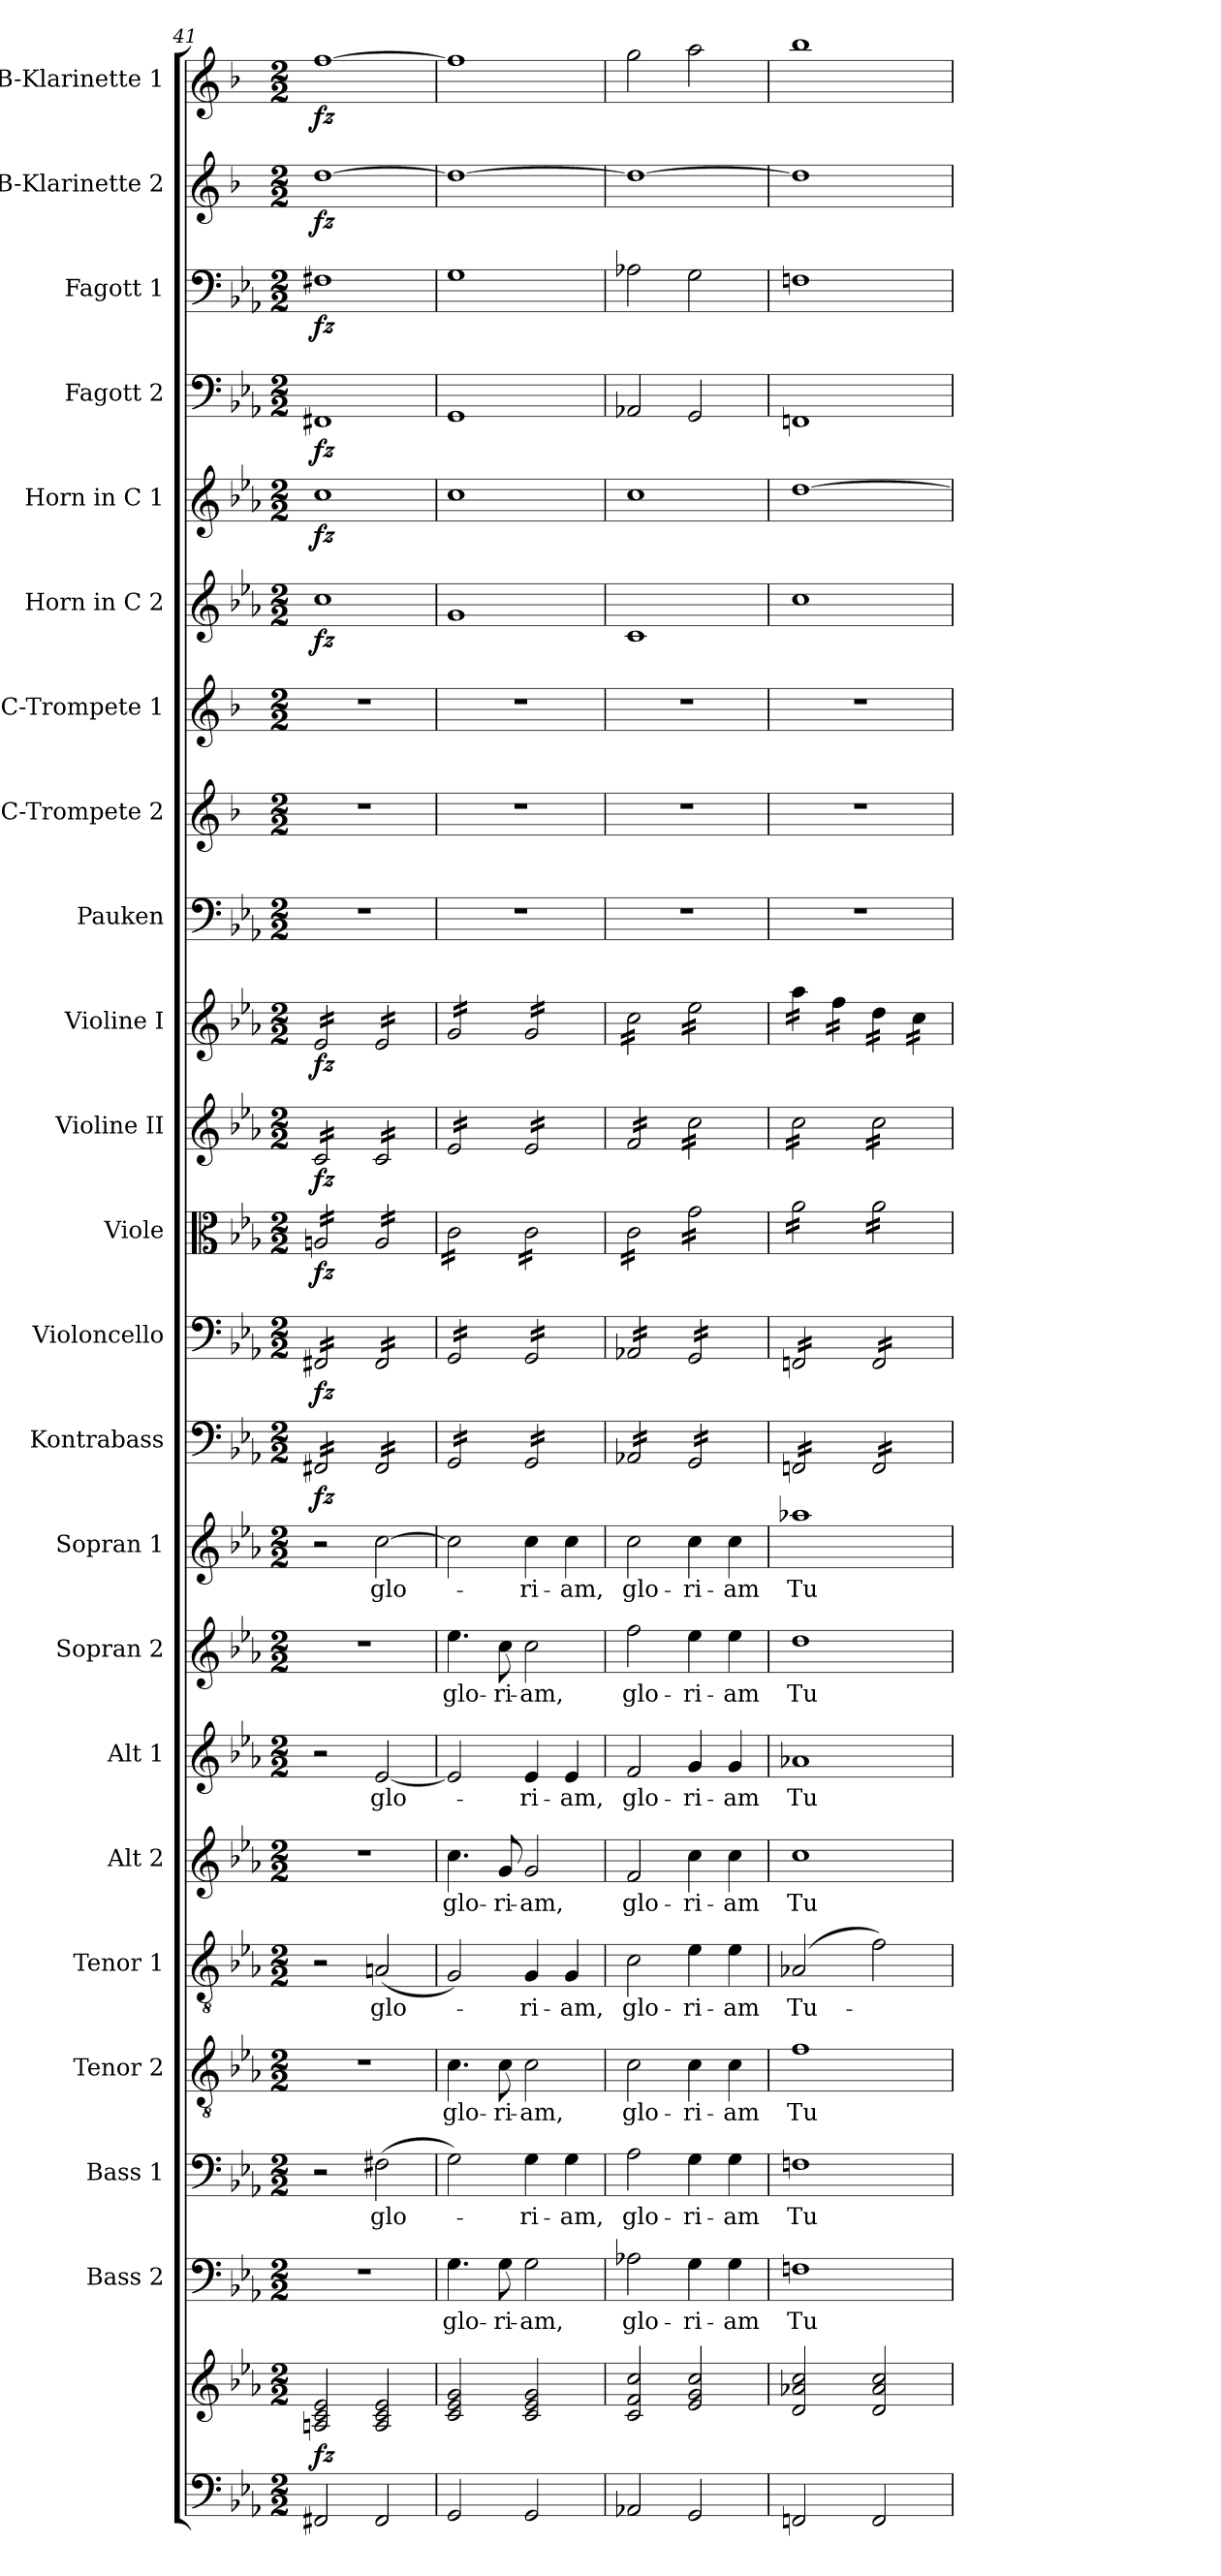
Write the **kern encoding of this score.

**kern	**kern	**dynam	**kern	**text	**kern	**text	**kern	**text	**kern	**text	**kern	**text	**kern	**text	**kern	**text	**kern	**text	**kern	**dynam	**kern	**dynam	**kern	**dynam	**kern	**dynam	**kern	**dynam	**kern	**kern	**kern	**kern	**dynam	**kern	**dynam	**kern	**dynam	**kern	**dynam	**kern	**dynam	**kern	**dynam
*part23	*part23	*part23	*part22	*part22	*part21	*part21	*part20	*part20	*part19	*part19	*part18	*part18	*part17	*part17	*part16	*part16	*part15	*part15	*part14	*part14	*part13	*part13	*part12	*part12	*part11	*part11	*part10	*part10	*part9	*part8	*part7	*part6	*part6	*part5	*part5	*part4	*part4	*part3	*part3	*part2	*part2	*part1	*part1
*staff24	*staff23	*staff23/24	*staff22	*staff22	*staff21	*staff21	*staff20	*staff20	*staff19	*staff19	*staff18	*staff18	*staff17	*staff17	*staff16	*staff16	*staff15	*staff15	*staff14	*staff14	*staff13	*staff13	*staff12	*staff12	*staff11	*staff11	*staff10	*staff10	*staff9	*staff8	*staff7	*staff6	*staff6	*staff5	*staff5	*staff4	*staff4	*staff3	*staff3	*staff2	*staff2	*staff1	*staff1
*	*	*	*I"Bass 2	*	*I"Bass 1	*	*I"Tenor 2	*	*I"Tenor 1	*	*I"Alt 2	*	*I"Alt 1	*	*I"Sopran 2	*	*I"Sopran 1	*	*I"Kontrabass	*	*I"Violoncello	*	*I"Viole	*	*I"Violine II	*	*I"Violine I	*	*I"Pauken	*I"C-Trompete 2	*I"C-Trompete 1	*I"Horn in C 2	*	*I"Horn in C 1	*	*I"Fagott 2	*	*I"Fagott 1	*	*I"B-Klarinette 2	*	*I"B-Klarinette 1	*
*	*	*	*I'B. 2	*	*I'B. 1	*	*I'T. 2	*	*I'T. 1	*	*I'A. 2	*	*I'A. 1	*	*I'S. 2	*	*I'S. 1	*	*I'Kb.	*	*I'Vc.	*	*I'Vle.	*	*I'Vl. II	*	*I'Vl. I	*	*I'Pk.	*I'C Trp. 2	*I'C Trp. 1	*	*	*	*	*I'Fg. 2	*	*I'Fg. 1	*	*I'B Kl. 2	*	*I'B Kl. 1	*
*clefF4	*clefG2	*	*clefF4	*	*clefF4	*	*clefGv2	*	*clefGv2	*	*clefG2	*	*clefG2	*	*clefG2	*	*clefG2	*	*clefF4	*	*clefF4	*	*clefC3	*	*clefG2	*	*clefG2	*	*clefF4	*clefG2	*clefG2	*clefG2	*	*clefG2	*	*clefF4	*	*clefF4	*	*clefG2	*	*clefG2	*
*	*	*	*	*	*	*	*	*	*	*	*	*	*	*	*	*	*	*	*ITrd7c12	*	*	*	*	*	*	*	*	*	*	*ITrd1c2	*ITrd1c2	*ITrd7c12	*	*ITrd7c12	*	*	*	*	*	*ITrd1c2	*	*ITrd1c2	*
*k[b-e-a-]	*k[b-e-a-]	*	*k[b-e-a-]	*	*k[b-e-a-]	*	*k[b-e-a-]	*	*k[b-e-a-]	*	*k[b-e-a-]	*	*k[b-e-a-]	*	*k[b-e-a-]	*	*k[b-e-a-]	*	*k[b-e-a-]	*	*k[b-e-a-]	*	*k[b-e-a-]	*	*k[b-e-a-]	*	*k[b-e-a-]	*	*k[b-e-a-]	*k[b-e-a-]	*k[b-e-a-]	*k[b-e-a-]	*	*k[b-e-a-]	*	*k[b-e-a-]	*	*k[b-e-a-]	*	*k[b-e-a-]	*	*k[b-e-a-]	*
*E-:	*E-:	*	*E-:	*	*E-:	*	*E-:	*	*E-:	*	*E-:	*	*E-:	*	*E-:	*	*E-:	*	*E-:	*	*E-:	*	*E-:	*	*E-:	*	*E-:	*	*E-:	*E-:	*E-:	*E-:	*	*E-:	*	*E-:	*	*E-:	*	*E-:	*	*E-:	*
*M2/2	*M2/2	*	*M2/2	*	*M2/2	*	*M2/2	*	*M2/2	*	*M2/2	*	*M2/2	*	*M2/2	*	*M2/2	*	*M2/2	*	*M2/2	*	*M2/2	*	*M2/2	*	*M2/2	*	*M2/2	*M2/2	*M2/2	*M2/2	*	*M2/2	*	*M2/2	*	*M2/2	*	*M2/2	*	*M2/2	*
=41	=41	=41	=41	=41	=41	=41	=41	=41	=41	=41	=41	=41	=41	=41	=41	=41	=41	=41	=41	=41	=41	=41	=41	=41	=41	=41	=41	=41	=41	=41	=41	=41	=41	=41	=41	=41	=41	=41	=41	=41	=41	=41	=41
!	!	!LO:DY:b	!	!	!	!	!	!	!	!	!	!	!	!	!	!	!	!	!	!LO:DY:b	!	!LO:DY:b	!	!LO:DY:b	!	!LO:DY:b	!	!LO:DY:b	!	!	!	!	!LO:DY:b	!	!LO:DY:b	!	!LO:DY:b	!	!LO:DY:b	!	!LO:DY:b	!	!LO:DY:b
*	*	*	*	*	*	*	*	*	*	*	*	*	*	*	*	*	*	*	*tremolo	*	*	*	*	*	*	*	*	*	*	*	*	*	*	*	*	*	*	*	*	*	*	*	*
*	*	*	*	*	*	*	*	*	*	*	*	*	*	*	*	*	*	*	*	*	*tremolo	*	*	*	*	*	*	*	*	*	*	*	*	*	*	*	*	*	*	*	*	*	*
*	*	*	*	*	*	*	*	*	*	*	*	*	*	*	*	*	*	*	*	*	*	*	*tremolo	*	*	*	*	*	*	*	*	*	*	*	*	*	*	*	*	*	*	*	*
*	*	*	*	*	*	*	*	*	*	*	*	*	*	*	*	*	*	*	*	*	*	*	*	*	*tremolo	*	*	*	*	*	*	*	*	*	*	*	*	*	*	*	*	*	*
*	*	*	*	*	*	*	*	*	*	*	*	*	*	*	*	*	*	*	*	*	*	*	*	*	*	*	*tremolo	*	*	*	*	*	*	*	*	*	*	*	*	*	*	*	*
2FF#X/	2An/ 2c/ 2e-/	fz	1r	.	2r	.	1r	.	2r	.	1r	.	2r	.	1r	.	2r	.	16FFF#X/LL	fz	16FF#X/LL	fz	16An/LL	fz	16c/LL	fz	16e-/LL	fz	1r	1r	1r	1c	fz	1c	fz	1FF#X	fz	1F#X	fz	[1cc	fz	[1ee-	fz
.	.	.	.	.	.	.	.	.	.	.	.	.	.	.	.	.	.	.	16FFF#X/	.	16FF#X/	.	16An/	.	16c/	.	16e-/	.	.	.	.	.	.	.	.	.	.	.	.	.	.	.	.
.	.	.	.	.	.	.	.	.	.	.	.	.	.	.	.	.	.	.	16FFF#X/	.	16FF#X/	.	16An/	.	16c/	.	16e-/	.	.	.	.	.	.	.	.	.	.	.	.	.	.	.	.
.	.	.	.	.	.	.	.	.	.	.	.	.	.	.	.	.	.	.	16FFF#X/	.	16FF#X/	.	16An/	.	16c/	.	16e-/	.	.	.	.	.	.	.	.	.	.	.	.	.	.	.	.
.	.	.	.	.	.	.	.	.	.	.	.	.	.	.	.	.	.	.	16FFF#X/	.	16FF#X/	.	16An/	.	16c/	.	16e-/	.	.	.	.	.	.	.	.	.	.	.	.	.	.	.	.
.	.	.	.	.	.	.	.	.	.	.	.	.	.	.	.	.	.	.	16FFF#X/	.	16FF#X/	.	16An/	.	16c/	.	16e-/	.	.	.	.	.	.	.	.	.	.	.	.	.	.	.	.
.	.	.	.	.	.	.	.	.	.	.	.	.	.	.	.	.	.	.	16FFF#X/	.	16FF#X/	.	16An/	.	16c/	.	16e-/	.	.	.	.	.	.	.	.	.	.	.	.	.	.	.	.
.	.	.	.	.	.	.	.	.	.	.	.	.	.	.	.	.	.	.	16FFF#X/JJ	.	16FF#X/JJ	.	16An/JJ	.	16c/JJ	.	16e-/JJ	.	.	.	.	.	.	.	.	.	.	.	.	.	.	.	.
!	!	!	!	!	!	!LO:LY:b	!	!	!	!LO:LY:b	!	!	!	!LO:LY:b	!	!	!	!LO:LY:b	!	!	!	!	!	!	!	!	!	!	!	!	!	!	!	!	!	!	!	!	!	!	!	!	!
2FF#/	2A/ 2c/ 2e-/	.	.	.	(>2F#X\	glo-	.	.	(<2An/	glo-	.	.	[2e-/	glo-	.	.	[2cc\	glo-	16FFF#/LL	.	16FF#/LL	.	16A/LL	.	16c/LL	.	16e-/LL	.	.	.	.	.	.	.	.	.	.	.	.	.	.	.	.
.	.	.	.	.	.	.	.	.	.	.	.	.	.	.	.	.	.	.	16FFF#/	.	16FF#/	.	16A/	.	16c/	.	16e-/	.	.	.	.	.	.	.	.	.	.	.	.	.	.	.	.
.	.	.	.	.	.	.	.	.	.	.	.	.	.	.	.	.	.	.	16FFF#/	.	16FF#/	.	16A/	.	16c/	.	16e-/	.	.	.	.	.	.	.	.	.	.	.	.	.	.	.	.
.	.	.	.	.	.	.	.	.	.	.	.	.	.	.	.	.	.	.	16FFF#/	.	16FF#/	.	16A/	.	16c/	.	16e-/	.	.	.	.	.	.	.	.	.	.	.	.	.	.	.	.
.	.	.	.	.	.	.	.	.	.	.	.	.	.	.	.	.	.	.	16FFF#/	.	16FF#/	.	16A/	.	16c/	.	16e-/	.	.	.	.	.	.	.	.	.	.	.	.	.	.	.	.
.	.	.	.	.	.	.	.	.	.	.	.	.	.	.	.	.	.	.	16FFF#/	.	16FF#/	.	16A/	.	16c/	.	16e-/	.	.	.	.	.	.	.	.	.	.	.	.	.	.	.	.
.	.	.	.	.	.	.	.	.	.	.	.	.	.	.	.	.	.	.	16FFF#/	.	16FF#/	.	16A/	.	16c/	.	16e-/	.	.	.	.	.	.	.	.	.	.	.	.	.	.	.	.
.	.	.	.	.	.	.	.	.	.	.	.	.	.	.	.	.	.	.	16FFF#/JJ	.	16FF#/JJ	.	16A/JJ	.	16c/JJ	.	16e-/JJ	.	.	.	.	.	.	.	.	.	.	.	.	.	.	.	.
=42	=42	=42	=42	=42	=42	=42	=42	=42	=42	=42	=42	=42	=42	=42	=42	=42	=42	=42	=42	=42	=42	=42	=42	=42	=42	=42	=42	=42	=42	=42	=42	=42	=42	=42	=42	=42	=42	=42	=42	=42	=42	=42	=42
!	!	!	!	!LO:LY:b	!	!	!	!LO:LY:b	!	!	!	!LO:LY:b	!	!	!	!LO:LY:b	!	!	!	!	!	!	!	!	!	!	!	!	!	!	!	!	!	!	!	!	!	!	!	!	!	!	!
2GG/	2c/ 2e-/ 2g/	.	4.G\	glo-	2G\)	.	4.c\	glo-	2G/)	.	4.cc\	glo-	2e-/]	.	4.ee-\	glo-	2cc\]	.	16GGG/LL	.	16GG/LL	.	16c\LL	.	16e-/LL	.	16g/LL	.	1r	1r	1r	1G	.	1c	.	1GG	.	1G	.	1cc_	.	1ee-]	.
.	.	.	.	.	.	.	.	.	.	.	.	.	.	.	.	.	.	.	16GGG/	.	16GG/	.	16c\	.	16e-/	.	16g/	.	.	.	.	.	.	.	.	.	.	.	.	.	.	.	.
.	.	.	.	.	.	.	.	.	.	.	.	.	.	.	.	.	.	.	16GGG/	.	16GG/	.	16c\	.	16e-/	.	16g/	.	.	.	.	.	.	.	.	.	.	.	.	.	.	.	.
.	.	.	.	.	.	.	.	.	.	.	.	.	.	.	.	.	.	.	16GGG/	.	16GG/	.	16c\	.	16e-/	.	16g/	.	.	.	.	.	.	.	.	.	.	.	.	.	.	.	.
.	.	.	.	.	.	.	.	.	.	.	.	.	.	.	.	.	.	.	16GGG/	.	16GG/	.	16c\	.	16e-/	.	16g/	.	.	.	.	.	.	.	.	.	.	.	.	.	.	.	.
.	.	.	.	.	.	.	.	.	.	.	.	.	.	.	.	.	.	.	16GGG/	.	16GG/	.	16c\	.	16e-/	.	16g/	.	.	.	.	.	.	.	.	.	.	.	.	.	.	.	.
!	!	!	!	!LO:LY:b	!	!	!	!LO:LY:b	!	!	!	!LO:LY:b	!	!	!	!LO:LY:b	!	!	!	!	!	!	!	!	!	!	!	!	!	!	!	!	!	!	!	!	!	!	!	!	!	!	!
.	.	.	8G\	-ri-	.	.	8c\	-ri-	.	.	8g/	-ri-	.	.	8cc\	-ri-	.	.	16GGG/	.	16GG/	.	16c\	.	16e-/	.	16g/	.	.	.	.	.	.	.	.	.	.	.	.	.	.	.	.
.	.	.	.	.	.	.	.	.	.	.	.	.	.	.	.	.	.	.	16GGG/JJ	.	16GG/JJ	.	16c\JJ	.	16e-/JJ	.	16g/JJ	.	.	.	.	.	.	.	.	.	.	.	.	.	.	.	.
!	!	!	!	!LO:LY:b	!	!LO:LY:b	!	!LO:LY:b	!	!LO:LY:b	!	!LO:LY:b	!	!LO:LY:b	!	!LO:LY:b	!	!LO:LY:b	!	!	!	!	!	!	!	!	!	!	!	!	!	!	!	!	!	!	!	!	!	!	!	!	!
2GG/	2c/ 2e-/ 2g/	.	2G\	-am,	4G\	-ri-	2c\	-am,	4G/	-ri-	2g/	-am,	4e-/	-ri-	2cc\	-am,	4cc\	-ri-	16GGG/LL	.	16GG/LL	.	16c\LL	.	16e-/LL	.	16g/LL	.	.	.	.	.	.	.	.	.	.	.	.	.	.	.	.
.	.	.	.	.	.	.	.	.	.	.	.	.	.	.	.	.	.	.	16GGG/	.	16GG/	.	16c\	.	16e-/	.	16g/	.	.	.	.	.	.	.	.	.	.	.	.	.	.	.	.
.	.	.	.	.	.	.	.	.	.	.	.	.	.	.	.	.	.	.	16GGG/	.	16GG/	.	16c\	.	16e-/	.	16g/	.	.	.	.	.	.	.	.	.	.	.	.	.	.	.	.
.	.	.	.	.	.	.	.	.	.	.	.	.	.	.	.	.	.	.	16GGG/	.	16GG/	.	16c\	.	16e-/	.	16g/	.	.	.	.	.	.	.	.	.	.	.	.	.	.	.	.
!	!	!	!	!	!	!LO:LY:b	!	!	!	!LO:LY:b	!	!	!	!LO:LY:b	!	!	!	!LO:LY:b	!	!	!	!	!	!	!	!	!	!	!	!	!	!	!	!	!	!	!	!	!	!	!	!	!
.	.	.	.	.	4G\	-am,	.	.	4G/	-am,	.	.	4e-/	-am,	.	.	4cc\	-am,	16GGG/	.	16GG/	.	16c\	.	16e-/	.	16g/	.	.	.	.	.	.	.	.	.	.	.	.	.	.	.	.
.	.	.	.	.	.	.	.	.	.	.	.	.	.	.	.	.	.	.	16GGG/	.	16GG/	.	16c\	.	16e-/	.	16g/	.	.	.	.	.	.	.	.	.	.	.	.	.	.	.	.
.	.	.	.	.	.	.	.	.	.	.	.	.	.	.	.	.	.	.	16GGG/	.	16GG/	.	16c\	.	16e-/	.	16g/	.	.	.	.	.	.	.	.	.	.	.	.	.	.	.	.
.	.	.	.	.	.	.	.	.	.	.	.	.	.	.	.	.	.	.	16GGG/JJ	.	16GG/JJ	.	16c\JJ	.	16e-/JJ	.	16g/JJ	.	.	.	.	.	.	.	.	.	.	.	.	.	.	.	.
=43	=43	=43	=43	=43	=43	=43	=43	=43	=43	=43	=43	=43	=43	=43	=43	=43	=43	=43	=43	=43	=43	=43	=43	=43	=43	=43	=43	=43	=43	=43	=43	=43	=43	=43	=43	=43	=43	=43	=43	=43	=43	=43	=43
!	!	!	!	!LO:LY:b	!	!LO:LY:b	!	!LO:LY:b	!	!LO:LY:b	!	!LO:LY:b	!	!LO:LY:b	!	!LO:LY:b	!	!LO:LY:b	!	!	!	!	!	!	!	!	!	!	!	!	!	!	!	!	!	!	!	!	!	!	!	!	!
2AA-X/	2c/ 2f/ 2cc/	.	2A-X\	glo-	2A-\	glo-	2c\	glo-	2c\	glo-	2f/	glo-	2f/	glo-	2ff\	glo-	2cc\	glo-	16AAA-X/LL	.	16AA-X/LL	.	16c\LL	.	16f/LL	.	16cc\LL	.	1r	1r	1r	1C	.	1c	.	2AA-X/	.	2A-X\	.	1cc_	.	2ff\	.
.	.	.	.	.	.	.	.	.	.	.	.	.	.	.	.	.	.	.	16AAA-X/	.	16AA-X/	.	16c\	.	16f/	.	16cc\	.	.	.	.	.	.	.	.	.	.	.	.	.	.	.	.
.	.	.	.	.	.	.	.	.	.	.	.	.	.	.	.	.	.	.	16AAA-X/	.	16AA-X/	.	16c\	.	16f/	.	16cc\	.	.	.	.	.	.	.	.	.	.	.	.	.	.	.	.
.	.	.	.	.	.	.	.	.	.	.	.	.	.	.	.	.	.	.	16AAA-X/	.	16AA-X/	.	16c\	.	16f/	.	16cc\	.	.	.	.	.	.	.	.	.	.	.	.	.	.	.	.
.	.	.	.	.	.	.	.	.	.	.	.	.	.	.	.	.	.	.	16AAA-X/	.	16AA-X/	.	16c\	.	16f/	.	16cc\	.	.	.	.	.	.	.	.	.	.	.	.	.	.	.	.
.	.	.	.	.	.	.	.	.	.	.	.	.	.	.	.	.	.	.	16AAA-X/	.	16AA-X/	.	16c\	.	16f/	.	16cc\	.	.	.	.	.	.	.	.	.	.	.	.	.	.	.	.
.	.	.	.	.	.	.	.	.	.	.	.	.	.	.	.	.	.	.	16AAA-X/	.	16AA-X/	.	16c\	.	16f/	.	16cc\	.	.	.	.	.	.	.	.	.	.	.	.	.	.	.	.
.	.	.	.	.	.	.	.	.	.	.	.	.	.	.	.	.	.	.	16AAA-X/JJ	.	16AA-X/JJ	.	16c\JJ	.	16f/JJ	.	16cc\JJ	.	.	.	.	.	.	.	.	.	.	.	.	.	.	.	.
!	!	!	!	!LO:LY:b	!	!LO:LY:b	!	!LO:LY:b	!	!LO:LY:b	!	!LO:LY:b	!	!LO:LY:b	!	!LO:LY:b	!	!LO:LY:b	!	!	!	!	!	!	!	!	!	!	!	!	!	!	!	!	!	!	!	!	!	!	!	!	!
2GG/	2e-/ 2g/ 2cc/	.	4G\	-ri-	4G\	-ri-	4c\	-ri-	4e-\	-ri-	4cc\	-ri-	4g/	-ri-	4ee-\	-ri-	4cc\	-ri-	16GGG/LL	.	16GG/LL	.	16g\LL	.	16cc\LL	.	16ee-\LL	.	.	.	.	.	.	.	.	2GG/	.	2G\	.	.	.	2gg\	.
.	.	.	.	.	.	.	.	.	.	.	.	.	.	.	.	.	.	.	16GGG/	.	16GG/	.	16g\	.	16cc\	.	16ee-\	.	.	.	.	.	.	.	.	.	.	.	.	.	.	.	.
.	.	.	.	.	.	.	.	.	.	.	.	.	.	.	.	.	.	.	16GGG/	.	16GG/	.	16g\	.	16cc\	.	16ee-\	.	.	.	.	.	.	.	.	.	.	.	.	.	.	.	.
.	.	.	.	.	.	.	.	.	.	.	.	.	.	.	.	.	.	.	16GGG/	.	16GG/	.	16g\	.	16cc\	.	16ee-\	.	.	.	.	.	.	.	.	.	.	.	.	.	.	.	.
!	!	!	!	!LO:LY:b	!	!LO:LY:b	!	!LO:LY:b	!	!LO:LY:b	!	!LO:LY:b	!	!LO:LY:b	!	!LO:LY:b	!	!LO:LY:b	!	!	!	!	!	!	!	!	!	!	!	!	!	!	!	!	!	!	!	!	!	!	!	!	!
.	.	.	4G\	-am	4G\	-am	4c\	-am	4e-\	-am	4cc\	-am	4g/	-am	4ee-\	-am	4cc\	-am	16GGG/	.	16GG/	.	16g\	.	16cc\	.	16ee-\	.	.	.	.	.	.	.	.	.	.	.	.	.	.	.	.
.	.	.	.	.	.	.	.	.	.	.	.	.	.	.	.	.	.	.	16GGG/	.	16GG/	.	16g\	.	16cc\	.	16ee-\	.	.	.	.	.	.	.	.	.	.	.	.	.	.	.	.
.	.	.	.	.	.	.	.	.	.	.	.	.	.	.	.	.	.	.	16GGG/	.	16GG/	.	16g\	.	16cc\	.	16ee-\	.	.	.	.	.	.	.	.	.	.	.	.	.	.	.	.
.	.	.	.	.	.	.	.	.	.	.	.	.	.	.	.	.	.	.	16GGG/JJ	.	16GG/JJ	.	16g\JJ	.	16cc\JJ	.	16ee-\JJ	.	.	.	.	.	.	.	.	.	.	.	.	.	.	.	.
!!LO:PB:g=z
=44	=44	=44	=44	=44	=44	=44	=44	=44	=44	=44	=44	=44	=44	=44	=44	=44	=44	=44	=44	=44	=44	=44	=44	=44	=44	=44	=44	=44	=44	=44	=44	=44	=44	=44	=44	=44	=44	=44	=44	=44	=44	=44	=44
!	!	!	!	!LO:LY:b	!	!LO:LY:b	!	!LO:LY:b	!	!LO:LY:b	!	!LO:LY:b	!	!LO:LY:b	!	!LO:LY:b	!	!LO:LY:b	!	!	!	!	!	!	!	!	!	!	!	!	!	!	!	!	!	!	!	!	!	!	!	!	!
2FFn/	2d/ 2a-X/ 2cc/	.	1Fn	Tu-	1Fn	Tu-	1f	Tu-	(2A-X/	Tu-	1cc	Tu-	1a-X	Tu-	1dd	Tu-	1aa-X	Tu-	16FFFn/LL	.	16FFn/LL	.	16a-\LL	.	16cc\LL	.	16aa-\LL	.	1r	1r	1r	1c	.	[1d	.	1FFn	.	1Fn	.	1cc]	.	1aa-	.
.	.	.	.	.	.	.	.	.	.	.	.	.	.	.	.	.	.	.	16FFFn/	.	16FFn/	.	16a-\	.	16cc\	.	16aa-\	.	.	.	.	.	.	.	.	.	.	.	.	.	.	.	.
.	.	.	.	.	.	.	.	.	.	.	.	.	.	.	.	.	.	.	16FFFn/	.	16FFn/	.	16a-\	.	16cc\	.	16aa-\	.	.	.	.	.	.	.	.	.	.	.	.	.	.	.	.
.	.	.	.	.	.	.	.	.	.	.	.	.	.	.	.	.	.	.	16FFFn/	.	16FFn/	.	16a-\	.	16cc\	.	16aa-\JJ	.	.	.	.	.	.	.	.	.	.	.	.	.	.	.	.
.	.	.	.	.	.	.	.	.	.	.	.	.	.	.	.	.	.	.	16FFFn/	.	16FFn/	.	16a-\	.	16cc\	.	16ff\LL	.	.	.	.	.	.	.	.	.	.	.	.	.	.	.	.
.	.	.	.	.	.	.	.	.	.	.	.	.	.	.	.	.	.	.	16FFFn/	.	16FFn/	.	16a-\	.	16cc\	.	16ff\	.	.	.	.	.	.	.	.	.	.	.	.	.	.	.	.
.	.	.	.	.	.	.	.	.	.	.	.	.	.	.	.	.	.	.	16FFFn/	.	16FFn/	.	16a-\	.	16cc\	.	16ff\	.	.	.	.	.	.	.	.	.	.	.	.	.	.	.	.
.	.	.	.	.	.	.	.	.	.	.	.	.	.	.	.	.	.	.	16FFFn/JJ	.	16FFn/JJ	.	16a-\JJ	.	16cc\JJ	.	16ff\JJ	.	.	.	.	.	.	.	.	.	.	.	.	.	.	.	.
2FF/	2d/ 2a-/ 2cc/	.	.	.	.	.	.	.	2f\)	.	.	.	.	.	.	.	.	.	16FFF/LL	.	16FF/LL	.	16a-\LL	.	16cc\LL	.	16dd\LL	.	.	.	.	.	.	.	.	.	.	.	.	.	.	.	.
.	.	.	.	.	.	.	.	.	.	.	.	.	.	.	.	.	.	.	16FFF/	.	16FF/	.	16a-\	.	16cc\	.	16dd\	.	.	.	.	.	.	.	.	.	.	.	.	.	.	.	.
.	.	.	.	.	.	.	.	.	.	.	.	.	.	.	.	.	.	.	16FFF/	.	16FF/	.	16a-\	.	16cc\	.	16dd\	.	.	.	.	.	.	.	.	.	.	.	.	.	.	.	.
.	.	.	.	.	.	.	.	.	.	.	.	.	.	.	.	.	.	.	16FFF/	.	16FF/	.	16a-\	.	16cc\	.	16dd\JJ	.	.	.	.	.	.	.	.	.	.	.	.	.	.	.	.
.	.	.	.	.	.	.	.	.	.	.	.	.	.	.	.	.	.	.	16FFF/	.	16FF/	.	16a-\	.	16cc\	.	16cc\LL	.	.	.	.	.	.	.	.	.	.	.	.	.	.	.	.
.	.	.	.	.	.	.	.	.	.	.	.	.	.	.	.	.	.	.	16FFF/	.	16FF/	.	16a-\	.	16cc\	.	16cc\	.	.	.	.	.	.	.	.	.	.	.	.	.	.	.	.
.	.	.	.	.	.	.	.	.	.	.	.	.	.	.	.	.	.	.	16FFF/	.	16FF/	.	16a-\	.	16cc\	.	16cc\	.	.	.	.	.	.	.	.	.	.	.	.	.	.	.	.
.	.	.	.	.	.	.	.	.	.	.	.	.	.	.	.	.	.	.	16FFF/JJ	.	16FF/JJ	.	16a-\JJ	.	16cc\JJ	.	16cc\JJ	.	.	.	.	.	.	.	.	.	.	.	.	.	.	.	.
*	*	*	*	*	*	*	*	*	*	*	*	*	*	*	*	*	*	*	*	*	*	*	*	*	*	*	*Xtremolo	*	*	*	*	*	*	*	*	*	*	*	*	*	*	*	*
*	*	*	*	*	*	*	*	*	*	*	*	*	*	*	*	*	*	*	*	*	*	*	*	*	*Xtremolo	*	*	*	*	*	*	*	*	*	*	*	*	*	*	*	*	*	*
*	*	*	*	*	*	*	*	*	*	*	*	*	*	*	*	*	*	*	*	*	*	*	*Xtremolo	*	*	*	*	*	*	*	*	*	*	*	*	*	*	*	*	*	*	*	*
*	*	*	*	*	*	*	*	*	*	*	*	*	*	*	*	*	*	*	*	*	*Xtremolo	*	*	*	*	*	*	*	*	*	*	*	*	*	*	*	*	*	*	*	*	*	*
*	*	*	*	*	*	*	*	*	*	*	*	*	*	*	*	*	*	*	*Xtremolo	*	*	*	*	*	*	*	*	*	*	*	*	*	*	*	*	*	*	*	*	*	*	*	*
=	=	=	=	=	=	=	=	=	=	=	=	=	=	=	=	=	=	=	=	=	=	=	=	=	=	=	=	=	=	=	=	=	=	=	=	=	=	=	=	=	=	=	=
*-	*-	*-	*-	*-	*-	*-	*-	*-	*-	*-	*-	*-	*-	*-	*-	*-	*-	*-	*-	*-	*-	*-	*-	*-	*-	*-	*-	*-	*-	*-	*-	*-	*-	*-	*-	*-	*-	*-	*-	*-	*-	*-	*-
